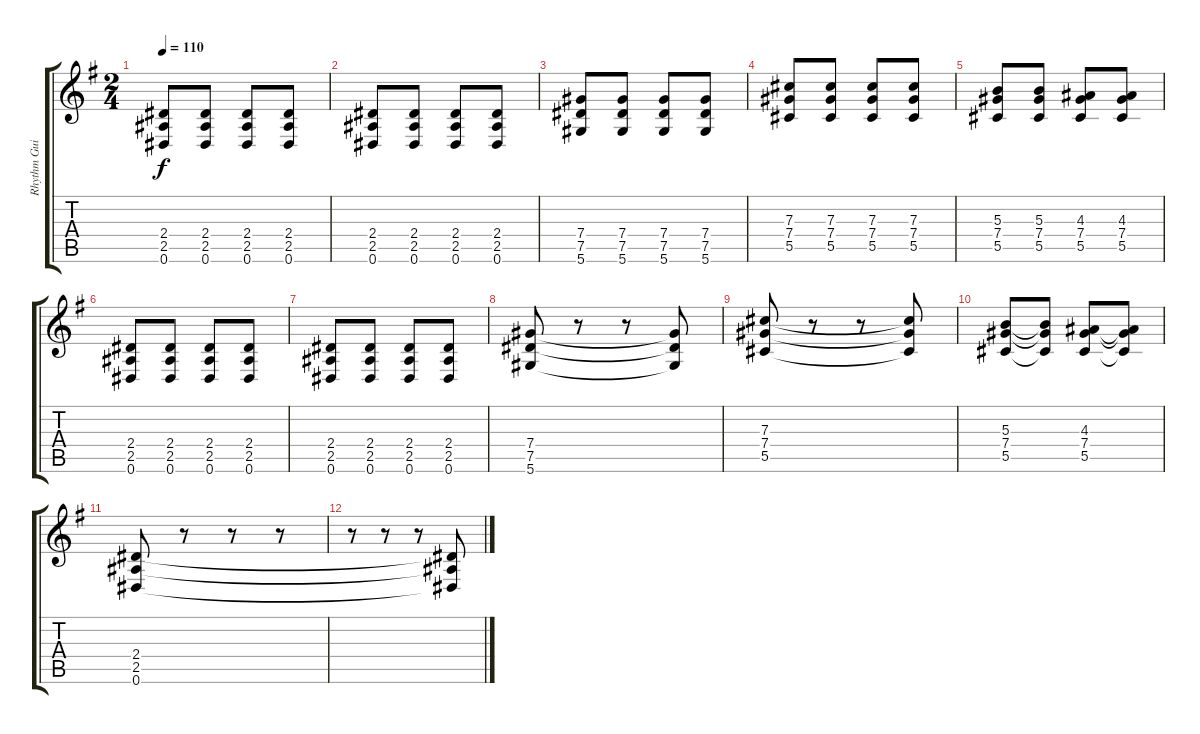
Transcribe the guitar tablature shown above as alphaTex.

\track ("Rhythm Guitar" "Rhythm Gui") {instrument electricguitarmuted}
\staff {score tabs}
\tuning (Eb4 Bb3 Gb3 Db3 Ab2 Eb2) {hide}
\ts (2 4)
\tempo 110
\clef g2
\ks g
(2.4 2.5 0.6).8{dy f} (2.4 2.5 0.6).8 (2.4 2.5 0.6).8 (2.4 2.5 0.6).8 |
(2.4 2.5 0.6).8 (2.4 2.5 0.6).8 (2.4 2.5 0.6).8 (2.4 2.5 0.6).8 |
(7.4 7.5 5.6).8 (7.4 7.5 5.6).8 (7.4 7.5 5.6).8 (7.4 7.5 5.6).8 |
(7.3 7.4 5.5).8 (7.3 7.4 5.5).8 (7.3 7.4 5.5).8 (7.3 7.4 5.5).8 |
(5.3 7.4 5.5).8 (5.3 7.4 5.5).8 (4.3 7.4 5.5).8 (4.3 7.4 5.5).8 |
(2.4 2.5 0.6).8 (2.4 2.5 0.6).8 (2.4 2.5 0.6).8 (2.4 2.5 0.6).8 |
(2.4 2.5 0.6).8 (2.4 2.5 0.6).8 (2.4 2.5 0.6).8 (2.4 2.5 0.6).8 |
(7.4 7.5 5.6).8 r.8 r.8 (7.4{t} 7.5{t} 5.6{t}).8 |
(7.3 7.4 5.5).8 r.8 r.8 (7.3{t} 7.4{t} 5.5{t}).8 |
(5.3 7.4 5.5).8 (5.3{t} 7.4{t} 5.5{t}).8 (4.3 7.4 5.5).8 (4.3{t} 7.4{t} 5.5{t}).8 |
(2.4 2.5 0.6).8 r.8 r.8 r.8 |
r.8 r.8 r.8 (2.4{t} 2.5{t} 0.6{t}).8
